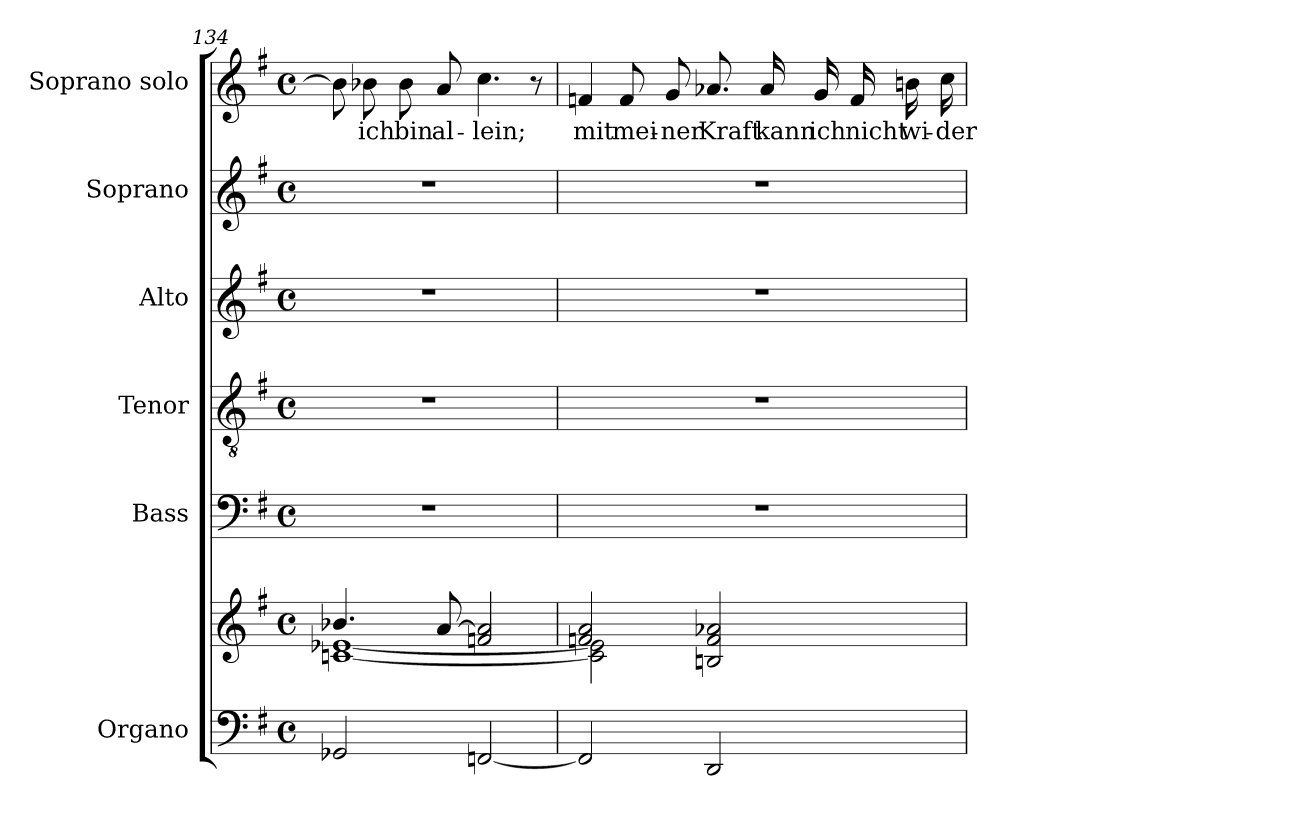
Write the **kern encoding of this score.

**kern	**kern	**kern	**kern	**kern	**kern	**kern	**text
*part6	*part6	*part5	*part4	*part3	*part2	*part1	*part1
*staff7	*staff6	*staff5	*staff4	*staff3	*staff2	*staff1	*staff1
*I"Organo	*	*I"Bass	*I"Tenor	*I"Alto	*I"Soprano	*I"Soprano solo	*
*I'Org.	*	*I'B.	*I'T.	*I'A.	*I'S.	*I'S.s	*
*clefF4	*clefG2	*clefF4	*clefGv2	*clefG2	*clefG2	*clefG2	*
*k[f#]	*k[f#]	*k[f#]	*k[f#]	*k[f#]	*k[f#]	*k[f#]	*
*M4/4	*M4/4	*M4/4	*M4/4	*M4/4	*M4/4	*M4/4	*
*met(c)	*met(c)	*met(c)	*met(c)	*met(c)	*met(c)	*met(c)	*
=134	=134	=134	=134	=134	=134	=134	=134
*	*^	*	*	*	*	*	*
2GG-X/	4.b-X/	[1cn [1e-X	1r	1r	1r	1r	8b-\]	.
!	!	!	!	!	!	!	!	!LO:LY:b
.	.	.	.	.	.	.	8b-X\	ich
!	!	!	!	!	!	!	!	!LO:LY:b
.	.	.	.	.	.	.	8b-\	bin
!	!	!	!	!	!	!	!	!LO:LY:b
.	[8a/	.	.	.	.	.	8a/	al-
!	!	!	!	!	!	!	!	!LO:LY:b
[2FFn/	2fn/ 2a/]	.	.	.	.	.	4.cc\	-lein;
.	.	.	.	.	.	.	8r	.
!!LO:LB:g=z
=135	=135	=135	=135	=135	=135	=135	=135	=135
!	!	!	!	!	!	!	!	!LO:LY:b
2FF/]	2fn/ 2a/	2c\] 2e-\]	1r	1r	1r	1r	4fn/	mit
!	!	!	!	!	!	!	!	!LO:LY:b
.	.	.	.	.	.	.	8f/	mei-
!	!	!	!	!	!	!	!	!LO:LY:b
.	.	.	.	.	.	.	8g/	-ner
!	!	!	!	!	!	!	!	!LO:LY:b
2DD/	2Bn/ 2f/ 2a-X/	2ryy	.	.	.	.	8.a-X/	Kraft
!	!	!	!	!	!	!	!	!LO:LY:b
.	.	.	.	.	.	.	16a-/	kann
!	!	!	!	!	!	!	!	!LO:LY:b
.	.	.	.	.	.	.	16g/	ich
!	!	!	!	!	!	!	!	!LO:LY:b
.	.	.	.	.	.	.	16f/	nicht
!	!	!	!	!	!	!	!	!LO:LY:b
.	.	.	.	.	.	.	16bn\	wi-
!	!	!	!	!	!	!	!	!LO:LY:b
.	.	.	.	.	.	.	16cc\	-der-
*	*v	*v	*	*	*	*	*	*
=	=	=	=	=	=	=	=
*-	*-	*-	*-	*-	*-	*-	*-
